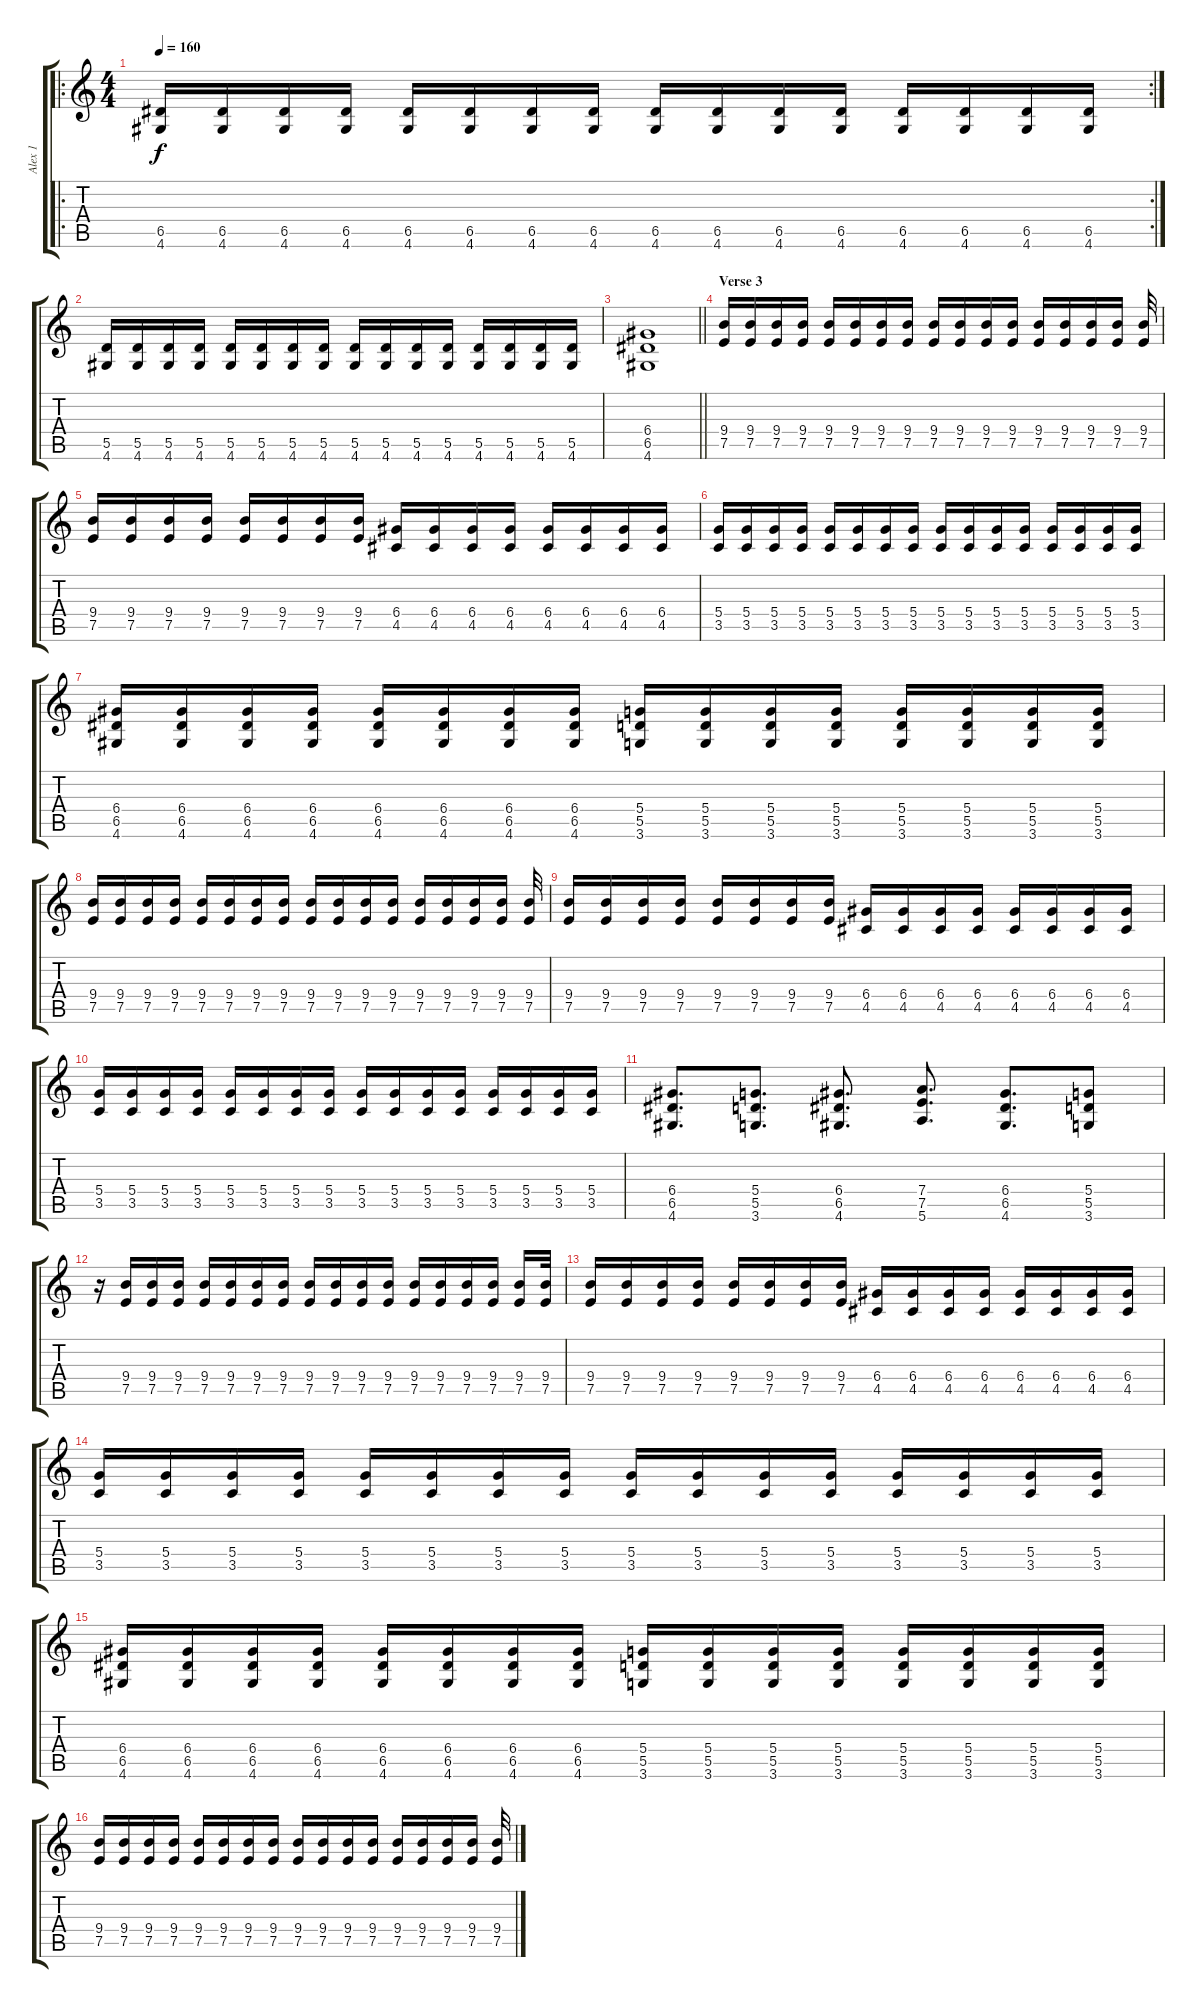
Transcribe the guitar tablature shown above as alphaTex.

\track ("Alex 1" "Alex 1") {instrument distortionguitar}
\staff {score tabs}
\tuning (E4 B3 G3 D3 A2 E2) {hide}
\ro
\rc 2
\ts (4 4)
\tempo 160
\clef g2
\ks c
(6.5 4.6).16{dy f} (6.5 4.6).16 (6.5 4.6).16 (6.5 4.6).16 (6.5 4.6).16 (6.5 4.6).16 (6.5 4.6).16 (6.5 4.6).16 (6.5 4.6).16 (6.5 4.6).16 (6.5 4.6).16 (6.5 4.6).16 (6.5 4.6).16 (6.5 4.6).16 (6.5 4.6).16 (6.5 4.6).16 |
(5.5 4.6).16 (5.5 4.6).16 (5.5 4.6).16 (5.5 4.6).16 (5.5 4.6).16 (5.5 4.6).16 (5.5 4.6).16 (5.5 4.6).16 (5.5 4.6).16 (5.5 4.6).16 (5.5 4.6).16 (5.5 4.6).16 (5.5 4.6).16 (5.5 4.6).16 (5.5 4.6).16 (5.5 4.6).16 |
\barLineRight lightlight
(6.4 6.5 4.6).1 |
\section ("" "Verse 3")
(9.4 7.5).16 (9.4 7.5).16 (9.4 7.5).16 (9.4 7.5).16 (9.4 7.5).16 (9.4 7.5).16 (9.4 7.5).16 (9.4 7.5).16 (9.4 7.5).16 (9.4 7.5).16 (9.4 7.5).16 (9.4 7.5).16 (9.4 7.5).16 (9.4 7.5).16 (9.4 7.5).16 (9.4 7.5).16 (9.4 7.5).32 |
(9.4 7.5).16 (9.4 7.5).16 (9.4 7.5).16 (9.4 7.5).16 (9.4 7.5).16 (9.4 7.5).16 (9.4 7.5).16 (9.4 7.5).16 (6.4 4.5).16 (6.4 4.5).16 (6.4 4.5).16 (6.4 4.5).16 (6.4 4.5).16 (6.4 4.5).16 (6.4 4.5).16 (6.4 4.5).16 |
(5.4 3.5).16 (5.4 3.5).16 (5.4 3.5).16 (5.4 3.5).16 (5.4 3.5).16 (5.4 3.5).16 (5.4 3.5).16 (5.4 3.5).16 (5.4 3.5).16 (5.4 3.5).16 (5.4 3.5).16 (5.4 3.5).16 (5.4 3.5).16 (5.4 3.5).16 (5.4 3.5).16 (5.4 3.5).16 |
(6.4 6.5 4.6).16 (6.4 6.5 4.6).16 (6.4 6.5 4.6).16 (6.4 6.5 4.6).16 (6.4 6.5 4.6).16 (6.4 6.5 4.6).16 (6.4 6.5 4.6).16 (6.4 6.5 4.6).16 (5.4 5.5 3.6).16 (5.4 5.5 3.6).16 (5.4 5.5 3.6).16 (5.4 5.5 3.6).16 (5.4 5.5 3.6).16 (5.4 5.5 3.6).16 (5.4 5.5 3.6).16 (5.4 5.5 3.6).16 |
(9.4 7.5).16 (9.4 7.5).16 (9.4 7.5).16 (9.4 7.5).16 (9.4 7.5).16 (9.4 7.5).16 (9.4 7.5).16 (9.4 7.5).16 (9.4 7.5).16 (9.4 7.5).16 (9.4 7.5).16 (9.4 7.5).16 (9.4 7.5).16 (9.4 7.5).16 (9.4 7.5).16 (9.4 7.5).16 (9.4 7.5).32 |
(9.4 7.5).16 (9.4 7.5).16 (9.4 7.5).16 (9.4 7.5).16 (9.4 7.5).16 (9.4 7.5).16 (9.4 7.5).16 (9.4 7.5).16 (6.4 4.5).16 (6.4 4.5).16 (6.4 4.5).16 (6.4 4.5).16 (6.4 4.5).16 (6.4 4.5).16 (6.4 4.5).16 (6.4 4.5).16 |
(5.4 3.5).16 (5.4 3.5).16 (5.4 3.5).16 (5.4 3.5).16 (5.4 3.5).16 (5.4 3.5).16 (5.4 3.5).16 (5.4 3.5).16 (5.4 3.5).16 (5.4 3.5).16 (5.4 3.5).16 (5.4 3.5).16 (5.4 3.5).16 (5.4 3.5).16 (5.4 3.5).16 (5.4 3.5).16 |
(6.4 6.5 4.6).8{d} (5.4 5.5 3.6).8{d} (6.4 6.5 4.6).8{d} (7.4 7.5 5.6).8{d} (6.4 6.5 4.6).8{d} (5.4 5.5 3.6).8 |
r.16 (9.4 7.5).16 (9.4 7.5).16 (9.4 7.5).16 (9.4 7.5).16 (9.4 7.5).16 (9.4 7.5).16 (9.4 7.5).16 (9.4 7.5).16 (9.4 7.5).16 (9.4 7.5).16 (9.4 7.5).16 (9.4 7.5).16 (9.4 7.5).16 (9.4 7.5).16 (9.4 7.5).16 (9.4 7.5).16 (9.4 7.5).32 |
(9.4 7.5).16 (9.4 7.5).16 (9.4 7.5).16 (9.4 7.5).16 (9.4 7.5).16 (9.4 7.5).16 (9.4 7.5).16 (9.4 7.5).16 (6.4 4.5).16 (6.4 4.5).16 (6.4 4.5).16 (6.4 4.5).16 (6.4 4.5).16 (6.4 4.5).16 (6.4 4.5).16 (6.4 4.5).16 |
(5.4 3.5).16 (5.4 3.5).16 (5.4 3.5).16 (5.4 3.5).16 (5.4 3.5).16 (5.4 3.5).16 (5.4 3.5).16 (5.4 3.5).16 (5.4 3.5).16 (5.4 3.5).16 (5.4 3.5).16 (5.4 3.5).16 (5.4 3.5).16 (5.4 3.5).16 (5.4 3.5).16 (5.4 3.5).16 |
(6.4 6.5 4.6).16 (6.4 6.5 4.6).16 (6.4 6.5 4.6).16 (6.4 6.5 4.6).16 (6.4 6.5 4.6).16 (6.4 6.5 4.6).16 (6.4 6.5 4.6).16 (6.4 6.5 4.6).16 (5.4 5.5 3.6).16 (5.4 5.5 3.6).16 (5.4 5.5 3.6).16 (5.4 5.5 3.6).16 (5.4 5.5 3.6).16 (5.4 5.5 3.6).16 (5.4 5.5 3.6).16 (5.4 5.5 3.6).16 |
(9.4 7.5).16 (9.4 7.5).16 (9.4 7.5).16 (9.4 7.5).16 (9.4 7.5).16 (9.4 7.5).16 (9.4 7.5).16 (9.4 7.5).16 (9.4 7.5).16 (9.4 7.5).16 (9.4 7.5).16 (9.4 7.5).16 (9.4 7.5).16 (9.4 7.5).16 (9.4 7.5).16 (9.4 7.5).16 (9.4 7.5).32
